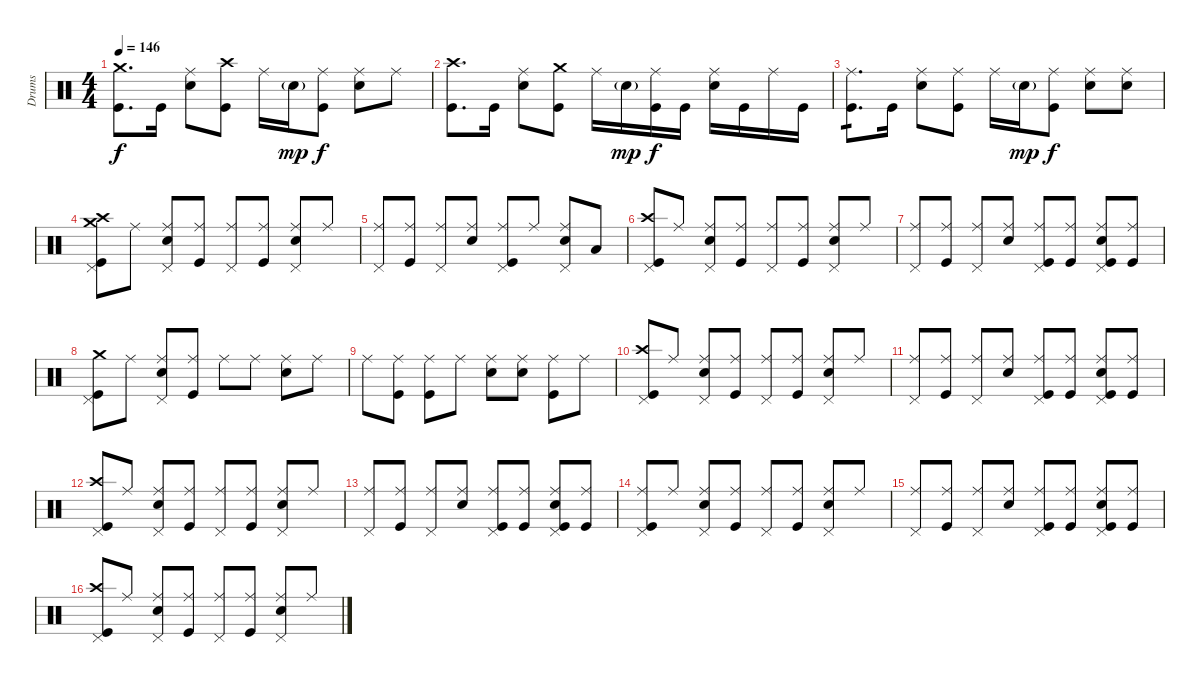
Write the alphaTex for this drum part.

\track ("Drums" "Drums") {instrument percussion}
\staff {score}
\articulation defaults
\ts (4 4)
\tempo 146
\clef neutral
\ks c
("Crash medium (hit)" "Kick (hit)").8{d dy f} "Kick (hit)".16 ("Ride (middle)" "Electric Snare (hit)").8 ("Crash high (hit)" "Kick (hit)").8 "Ride (middle)".16 "Electric Snare (hit)"{g}.16{dy mp} ("Ride (middle)" "Kick (hit)").8{dy f} ("Ride (middle)" "Electric Snare (hit)").8 "Ride (middle)".8 |
("Crash high (hit)" "Kick (hit)").8{d} "Kick (hit)".16 ("Ride (middle)" "Electric Snare (hit)").8 ("Crash medium (hit)" "Kick (hit)").8 "Ride (middle)".16 "Electric Snare (hit)"{g}.16{dy mp} ("Ride (middle)" "Kick (hit)").16{dy f} "Kick (hit)".16 ("Ride (middle)" "Electric Snare (hit)").16 "Kick (hit)".16 "Ride (middle)".16 "Kick (hit)".16 |
("Ride (middle)" "Kick (hit)").8{d tp 1} "Kick (hit)".16 ("Ride (middle)" "Electric Snare (hit)").8 ("Ride (middle)" "Kick (hit)").8 "Ride (middle)".16 "Electric Snare (hit)"{g}.16{dy mp} ("Ride (middle)" "Kick (hit)").8{dy f} ("Ride (middle)" "Electric Snare (hit)").8 ("Ride (middle)" "Electric Snare (hit)").8 |
("Crash medium (hit)" "Crash high (hit)" "Pedal Hi-Hat (hit)" "Kick (hit)").8 "Ride (middle)".8 ("Ride (middle)" "Pedal Hi-Hat (hit)" "Electric Snare (hit)").8 ("Ride (middle)" "Kick (hit)").8 ("Ride (middle)" "Pedal Hi-Hat (hit)").8 ("Ride (middle)" "Kick (hit)").8 ("Ride (middle)" "Pedal Hi-Hat (hit)" "Electric Snare (hit)").8 "Ride (middle)".8 |
("Ride (middle)" "Pedal Hi-Hat (hit)").8 ("Ride (middle)" "Kick (hit)").8 ("Ride (middle)" "Pedal Hi-Hat (hit)").8 ("Ride (middle)" "Electric Snare (hit)").8 ("Ride (middle)" "Pedal Hi-Hat (hit)" "Kick (hit)").8 "Ride (middle)".8 ("Ride (middle)" "Pedal Hi-Hat (hit)" "Electric Snare (hit)").8 "Low Tom (hit)".8 |
("Crash high (hit)" "Pedal Hi-Hat (hit)" "Kick (hit)").8 "Ride (middle)".8 ("Ride (middle)" "Pedal Hi-Hat (hit)" "Electric Snare (hit)").8 ("Ride (middle)" "Kick (hit)").8 ("Ride (middle)" "Pedal Hi-Hat (hit)").8 ("Ride (middle)" "Kick (hit)").8 ("Ride (middle)" "Pedal Hi-Hat (hit)" "Electric Snare (hit)").8 "Ride (middle)".8 |
("Ride (middle)" "Pedal Hi-Hat (hit)").8 ("Ride (middle)" "Kick (hit)").8 ("Ride (middle)" "Pedal Hi-Hat (hit)").8 ("Ride (middle)" "Electric Snare (hit)").8 ("Ride (middle)" "Pedal Hi-Hat (hit)" "Kick (hit)").8 ("Ride (middle)" "Kick (hit)").8 ("Ride (middle)" "Pedal Hi-Hat (hit)" "Electric Snare (hit)" "Kick (hit)").8 ("Ride (middle)" "Kick (hit)").8 |
("Crash medium (hit)" "Pedal Hi-Hat (hit)" "Kick (hit)").8 "Ride (middle)".8 ("Ride (middle)" "Pedal Hi-Hat (hit)" "Electric Snare (hit)").8 ("Ride (middle)" "Kick (hit)").8 "Ride (middle)".8 "Ride (middle)".8 ("Ride (middle)" "Electric Snare (hit)").8 "Ride (middle)".8 |
"Ride (middle)".8 ("Ride (middle)" "Kick (hit)").8 ("Ride (middle)" "Kick (hit)").8 "Ride (middle)".8 ("Ride (middle)" "Electric Snare (hit)").8 ("Ride (middle)" "Electric Snare (hit)").8 ("Ride (middle)" "Kick (hit)").8 "Ride (middle)".8 |
("Crash high (hit)" "Pedal Hi-Hat (hit)" "Kick (hit)").8 "Ride (middle)".8 ("Ride (middle)" "Pedal Hi-Hat (hit)" "Electric Snare (hit)").8 ("Ride (middle)" "Kick (hit)").8 ("Ride (middle)" "Pedal Hi-Hat (hit)").8 ("Ride (middle)" "Kick (hit)").8 ("Ride (middle)" "Pedal Hi-Hat (hit)" "Electric Snare (hit)").8 "Ride (middle)".8 |
("Ride (middle)" "Pedal Hi-Hat (hit)").8 ("Ride (middle)" "Kick (hit)").8 ("Ride (middle)" "Pedal Hi-Hat (hit)").8 ("Ride (middle)" "Electric Snare (hit)").8 ("Ride (middle)" "Pedal Hi-Hat (hit)" "Kick (hit)").8 ("Ride (middle)" "Kick (hit)").8 ("Ride (middle)" "Pedal Hi-Hat (hit)" "Electric Snare (hit)" "Kick (hit)").8 ("Ride (middle)" "Kick (hit)").8 |
("Crash high (hit)" "Pedal Hi-Hat (hit)" "Kick (hit)").8 "Ride (middle)".8 ("Ride (middle)" "Pedal Hi-Hat (hit)" "Electric Snare (hit)").8 ("Ride (middle)" "Kick (hit)").8 ("Ride (middle)" "Pedal Hi-Hat (hit)").8 ("Ride (middle)" "Kick (hit)").8 ("Ride (middle)" "Pedal Hi-Hat (hit)" "Electric Snare (hit)").8 "Ride (middle)".8 |
("Ride (middle)" "Pedal Hi-Hat (hit)").8 ("Ride (middle)" "Kick (hit)").8 ("Ride (middle)" "Pedal Hi-Hat (hit)").8 ("Ride (middle)" "Electric Snare (hit)").8 ("Ride (middle)" "Pedal Hi-Hat (hit)" "Kick (hit)").8 ("Ride (middle)" "Kick (hit)").8 ("Ride (middle)" "Pedal Hi-Hat (hit)" "Electric Snare (hit)" "Kick (hit)").8 ("Ride (middle)" "Kick (hit)").8 |
("Ride (middle)" "Pedal Hi-Hat (hit)" "Kick (hit)").8 "Ride (middle)".8 ("Ride (middle)" "Pedal Hi-Hat (hit)" "Electric Snare (hit)").8 ("Ride (middle)" "Kick (hit)").8 ("Ride (middle)" "Pedal Hi-Hat (hit)").8 ("Ride (middle)" "Kick (hit)").8 ("Ride (middle)" "Pedal Hi-Hat (hit)" "Electric Snare (hit)").8 "Ride (middle)".8 |
("Ride (middle)" "Pedal Hi-Hat (hit)").8 ("Ride (middle)" "Kick (hit)").8 ("Ride (middle)" "Pedal Hi-Hat (hit)").8 ("Ride (middle)" "Electric Snare (hit)").8 ("Ride (middle)" "Pedal Hi-Hat (hit)" "Kick (hit)").8 ("Ride (middle)" "Kick (hit)").8 ("Ride (middle)" "Pedal Hi-Hat (hit)" "Electric Snare (hit)" "Kick (hit)").8 ("Ride (middle)" "Kick (hit)").8 |
("Crash high (hit)" "Pedal Hi-Hat (hit)" "Kick (hit)").8 "Ride (middle)".8 ("Ride (middle)" "Pedal Hi-Hat (hit)" "Electric Snare (hit)").8 ("Ride (middle)" "Kick (hit)").8 ("Ride (middle)" "Pedal Hi-Hat (hit)").8 ("Ride (middle)" "Kick (hit)").8 ("Ride (middle)" "Pedal Hi-Hat (hit)" "Electric Snare (hit)").8 "Ride (middle)".8
